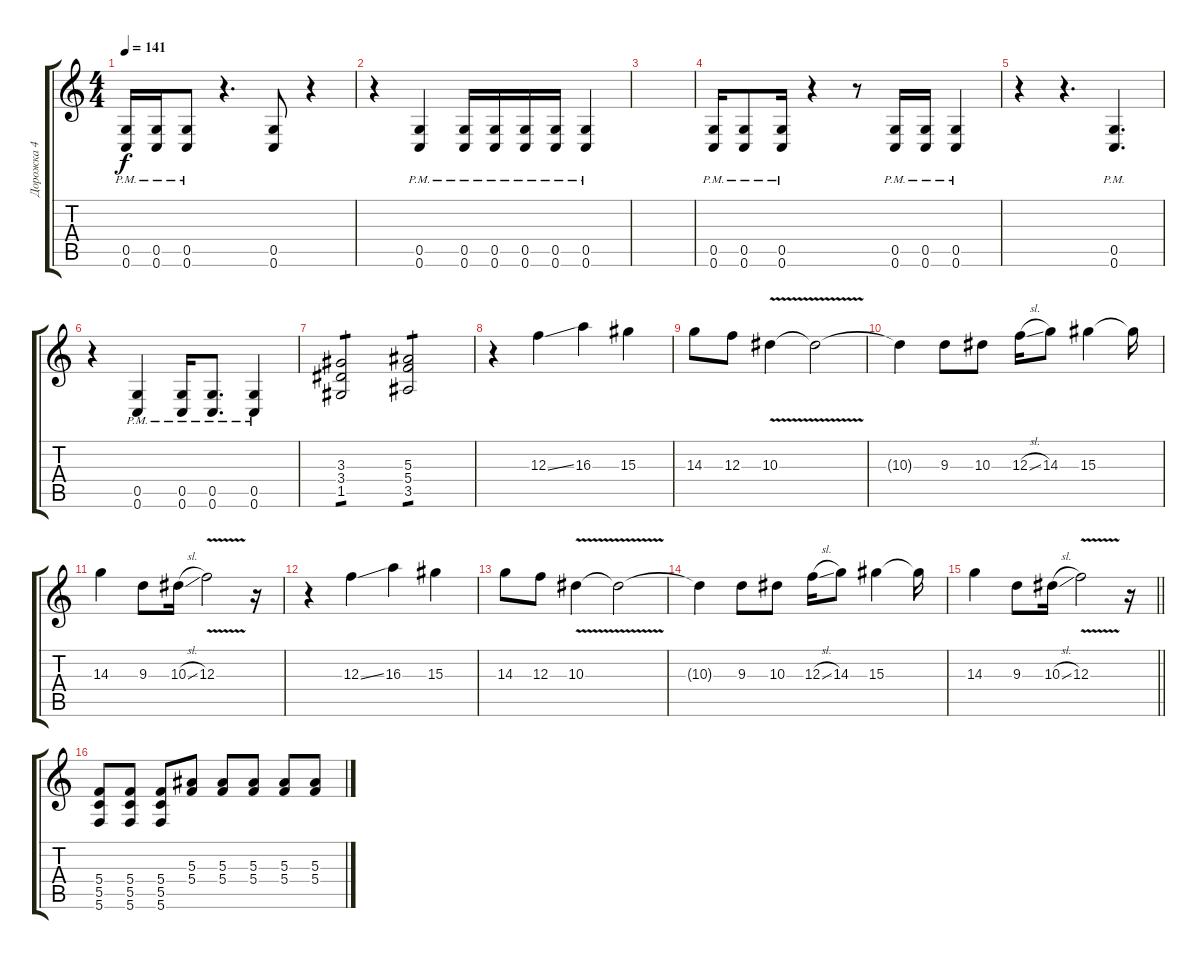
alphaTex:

\track ("Дорожка 4" "Дорожка 4") {instrument distortionguitar}
\staff {score tabs}
\tuning (D4 A3 F3 C3 G2 C2) {hide}
\ts (4 4)
\tempo 141
\clef g2
\ks c
(0.5{pm} 0.6{pm}).16{dy f} (0.5{pm} 0.6{pm}).16 (0.5{pm} 0.6{pm}).8 r.4{d} (0.5 0.6).8 r.4 |
r.4 (0.5{pm} 0.6{pm}).4 (0.5{pm} 0.6{pm}).16 (0.5{pm} 0.6{pm}).16 (0.5{pm} 0.6{pm}).16 (0.5{pm} 0.6{pm}).16 (0.5{pm} 0.6{pm}).4 |
|
(0.5{pm} 0.6{pm}).16 (0.5{pm} 0.6{pm}).8 (0.5{pm} 0.6{pm}).16 r.4 r.8 (0.5{pm} 0.6{pm}).16 (0.5{pm} 0.6{pm}).16 (0.5{pm} 0.6{pm}).4 |
r.4 r.4{d} (0.5{pm} 0.6{pm}).4{d} |
r.4 (0.5{pm} 0.6{pm}).4 (0.5{pm} 0.6{pm}).16 (0.5{pm} 0.6{pm}).8{d} (0.5{pm} 0.6{pm}).4 |
(3.3 3.4 1.5).2{tp 1} (5.3 5.4 3.5).2{tp 1} |
r.4 12.3{ss}.4 16.3.4 15.3.4 |
14.3.8 12.3.8 10.3{v}.4 10.3{t}.2 |
10.3{t}.4 9.3.8 10.3.8 12.3{sl}.16 14.3.8 15.3.4 15.3{t}.16 |
14.3.4 9.3.8 10.3{sl}.16 12.3{v}.2 r.16 |
r.4 12.3{ss}.4 16.3.4 15.3.4 |
14.3.8 12.3.8 10.3{v}.4 10.3{t}.2 |
10.3{t}.4 9.3.8 10.3.8 12.3{sl}.16 14.3.8 15.3.4 15.3{t}.16 |
\barLineRight lightlight
14.3.4 9.3.8 10.3{sl}.16 12.3{v}.2 r.16 |
(5.4 5.5 5.6).8 (5.4 5.5 5.6).8 (5.4 5.5 5.6).8 (5.3 5.4).8 (5.3 5.4).8 (5.3 5.4).8 (5.3 5.4).8 (5.3 5.4).8
